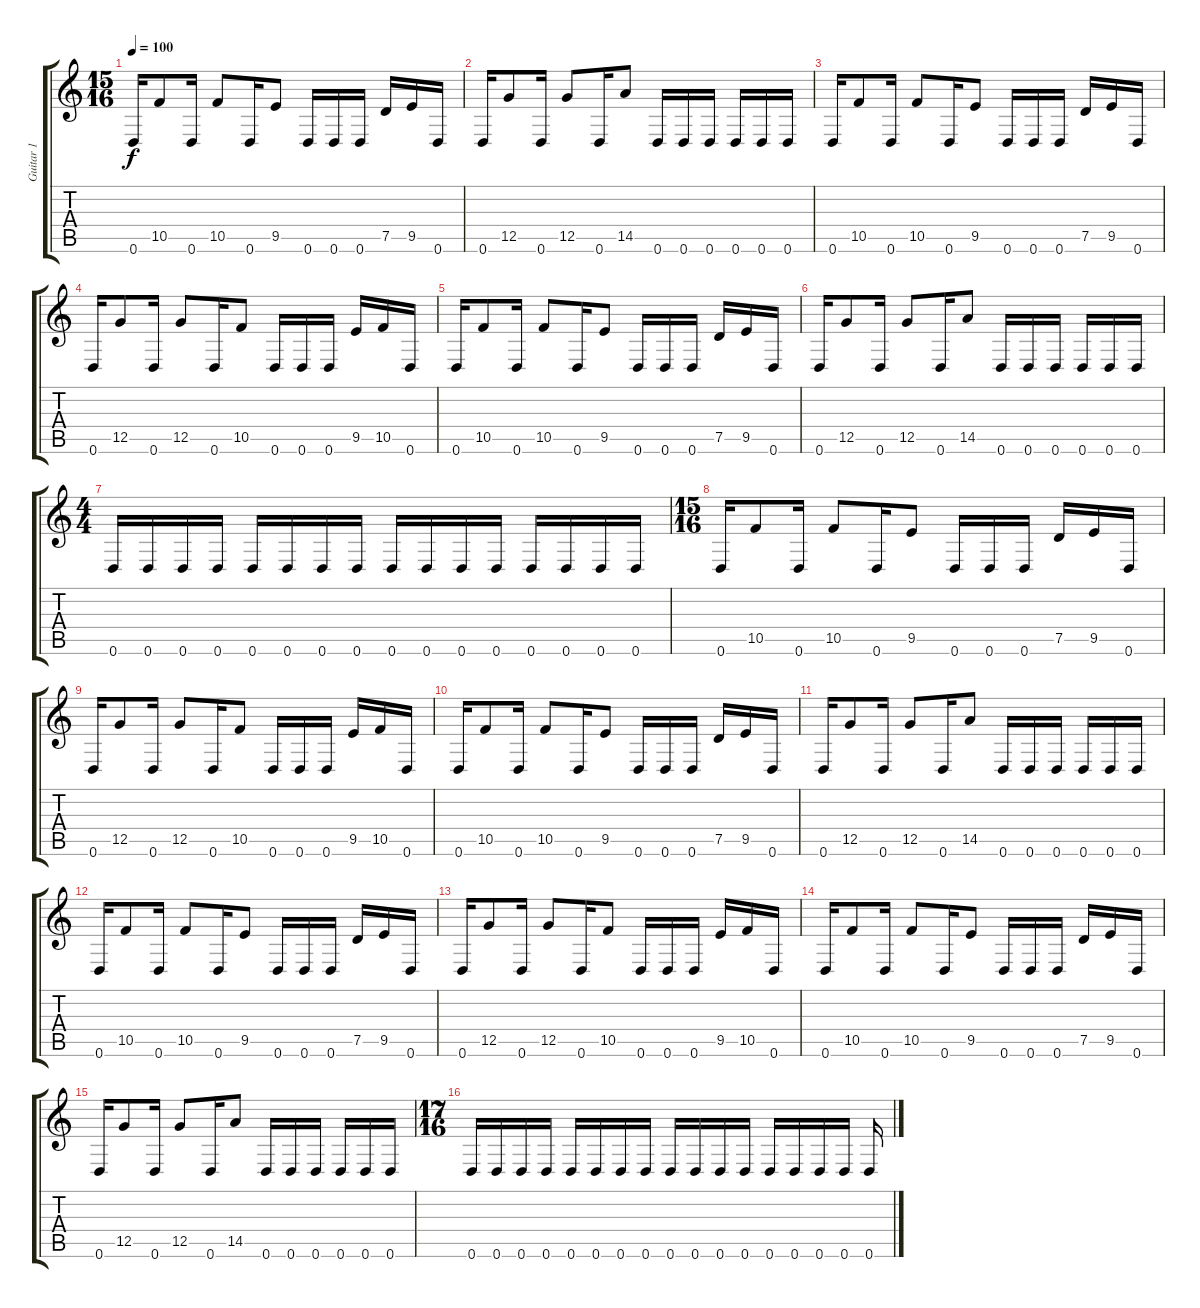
\track ("Guitar 1" "Guitar 1") {instrument distortionguitar}
\staff {score tabs}
\tuning (D4 A3 F3 C3 G2 D2) {hide}
\ts (15 16)
\tempo 100
\clef g2
\ks c
0.6.16{dy f} 10.5.8 0.6.16 10.5.8 0.6.16 9.5.8 0.6.16 0.6.16 0.6.16 7.5.16 9.5.16 0.6.16 |
0.6.16 12.5.8 0.6.16 12.5.8 0.6.16 14.5.8 0.6.16 0.6.16 0.6.16 0.6.16 0.6.16 0.6.16 |
0.6.16 10.5.8 0.6.16 10.5.8 0.6.16 9.5.8 0.6.16 0.6.16 0.6.16 7.5.16 9.5.16 0.6.16 |
0.6.16 12.5.8 0.6.16 12.5.8 0.6.16 10.5.8 0.6.16 0.6.16 0.6.16 9.5.16 10.5.16 0.6.16 |
0.6.16 10.5.8 0.6.16 10.5.8 0.6.16 9.5.8 0.6.16 0.6.16 0.6.16 7.5.16 9.5.16 0.6.16 |
0.6.16 12.5.8 0.6.16 12.5.8 0.6.16 14.5.8 0.6.16 0.6.16 0.6.16 0.6.16 0.6.16 0.6.16 |
\ts (4 4)
0.6.16 0.6.16 0.6.16 0.6.16 0.6.16 0.6.16 0.6.16 0.6.16 0.6.16 0.6.16 0.6.16 0.6.16 0.6.16 0.6.16 0.6.16 0.6.16 |
\ts (15 16)
0.6.16{volume 13 instrument distortionguitar} 10.5.8 0.6.16 10.5.8 0.6.16 9.5.8 0.6.16 0.6.16 0.6.16 7.5.16 9.5.16 0.6.16 |
0.6.16 12.5.8 0.6.16 12.5.8 0.6.16 10.5.8 0.6.16 0.6.16 0.6.16 9.5.16 10.5.16 0.6.16 |
0.6.16 10.5.8 0.6.16 10.5.8 0.6.16 9.5.8 0.6.16 0.6.16 0.6.16 7.5.16 9.5.16 0.6.16 |
0.6.16 12.5.8 0.6.16 12.5.8 0.6.16 14.5.8 0.6.16 0.6.16 0.6.16 0.6.16 0.6.16 0.6.16 |
0.6.16 10.5.8 0.6.16 10.5.8 0.6.16 9.5.8 0.6.16 0.6.16 0.6.16 7.5.16 9.5.16 0.6.16 |
0.6.16 12.5.8 0.6.16 12.5.8 0.6.16 10.5.8 0.6.16 0.6.16 0.6.16 9.5.16 10.5.16 0.6.16 |
0.6.16 10.5.8 0.6.16 10.5.8 0.6.16 9.5.8 0.6.16 0.6.16 0.6.16 7.5.16 9.5.16 0.6.16 |
0.6.16 12.5.8 0.6.16 12.5.8 0.6.16 14.5.8 0.6.16 0.6.16 0.6.16 0.6.16 0.6.16 0.6.16 |
\ts (17 16)
0.6.16 0.6.16 0.6.16 0.6.16 0.6.16 0.6.16 0.6.16 0.6.16 0.6.16 0.6.16 0.6.16 0.6.16 0.6.16 0.6.16 0.6.16 0.6.16 0.6.16
